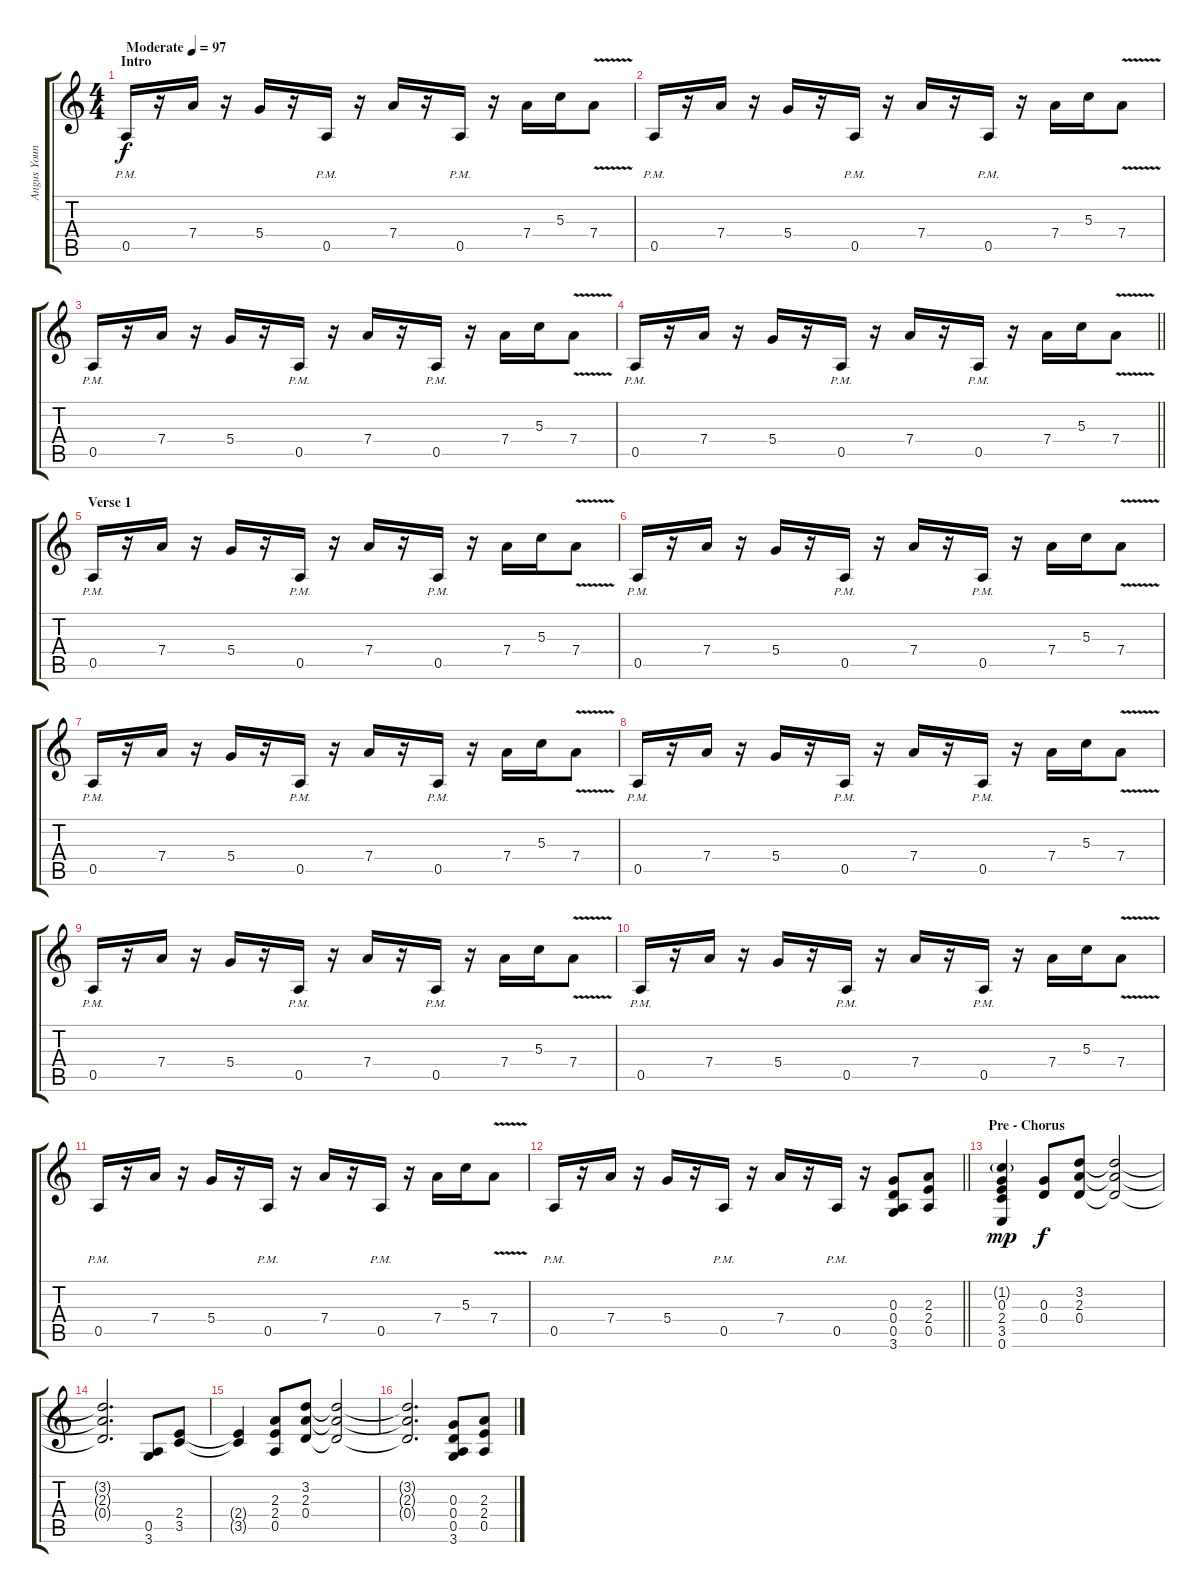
\track ("Angus Young - Lead Guitar" "Angus Youn") {instrument overdrivenguitar}
\staff {score tabs}
\tuning (E4 B3 G3 D3 A2 E2) {hide}
\ts (4 4)
\section ("" "Intro")
\tempo (97 "Moderate")
\clef g2
\ks c
0.5{pm}.16{dy f instrument overdrivenguitar} r.16 7.4.16 r.16 5.4.16 r.16 0.5{pm}.16 r.16 7.4.16 r.16 0.5{pm}.16 r.16 7.4.16 5.3.16 7.4{v}.8 |
0.5{pm}.16 r.16 7.4.16 r.16 5.4.16 r.16 0.5{pm}.16 r.16 7.4.16 r.16 0.5{pm}.16 r.16 7.4.16 5.3.16 7.4{v}.8 |
0.5{pm}.16 r.16 7.4.16 r.16 5.4.16 r.16 0.5{pm}.16 r.16 7.4.16 r.16 0.5{pm}.16 r.16 7.4.16 5.3.16 7.4{v}.8 |
\barLineRight lightlight
0.5{pm}.16 r.16 7.4.16 r.16 5.4.16 r.16 0.5{pm}.16 r.16 7.4.16 r.16 0.5{pm}.16 r.16 7.4.16 5.3.16 7.4{v}.8 |
\section ("" "Verse 1")
0.5{pm}.16 r.16 7.4.16 r.16 5.4.16 r.16 0.5{pm}.16 r.16 7.4.16 r.16 0.5{pm}.16 r.16 7.4.16 5.3.16 7.4{v}.8 |
0.5{pm}.16 r.16 7.4.16 r.16 5.4.16 r.16 0.5{pm}.16 r.16 7.4.16 r.16 0.5{pm}.16 r.16 7.4.16 5.3.16 7.4{v}.8 |
0.5{pm}.16 r.16 7.4.16 r.16 5.4.16 r.16 0.5{pm}.16 r.16 7.4.16 r.16 0.5{pm}.16 r.16 7.4.16 5.3.16 7.4{v}.8 |
0.5{pm}.16 r.16 7.4.16 r.16 5.4.16 r.16 0.5{pm}.16 r.16 7.4.16 r.16 0.5{pm}.16 r.16 7.4.16 5.3.16 7.4{v}.8 |
0.5{pm}.16 r.16 7.4.16 r.16 5.4.16 r.16 0.5{pm}.16 r.16 7.4.16 r.16 0.5{pm}.16 r.16 7.4.16 5.3.16 7.4{v}.8 |
0.5{pm}.16 r.16 7.4.16 r.16 5.4.16 r.16 0.5{pm}.16 r.16 7.4.16 r.16 0.5{pm}.16 r.16 7.4.16 5.3.16 7.4{v}.8 |
0.5{pm}.16 r.16 7.4.16 r.16 5.4.16 r.16 0.5{pm}.16 r.16 7.4.16 r.16 0.5{pm}.16 r.16 7.4.16 5.3.16 7.4{v}.8 |
\barLineRight lightlight
0.5{pm}.16 r.16 7.4.16 r.16 5.4.16 r.16 0.5{pm}.16 r.16 7.4.16 r.16 0.5{pm}.16 r.16 (0.3 0.4 0.5 3.6).8 (2.3 2.4 0.5).8 |
\section ("" "Pre - Chorus")
(1.2{g} 0.3 2.4 3.5 0.6).4{dy mp} (0.3 0.4).8{dy f} (3.2 2.3 0.4).8 (3.2{t} 2.3{t} 0.4{t}).2 |
(3.2{t} 2.3{t} 0.4{t}).2{d} (0.5 3.6).8 (2.4 3.5).8 |
(2.4{t} 3.5{t}).4 (2.3 2.4 0.5).8 (3.2 2.3 0.4).8 (3.2{t} 2.3{t} 0.4{t}).2 |
(3.2{t} 2.3{t} 0.4{t}).2{d} (0.3 0.4 0.5 3.6).8 (2.3 2.4 0.5).8
